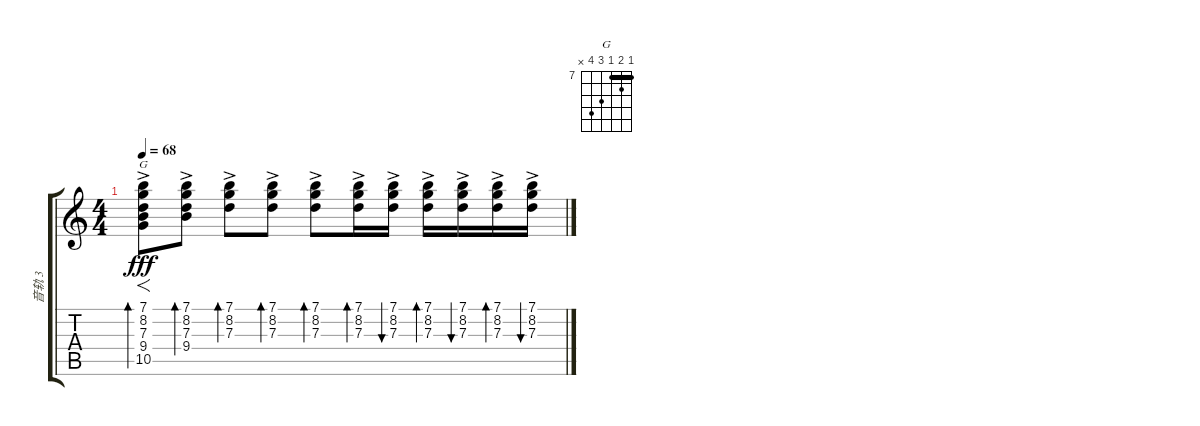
\track ("音轨 3" "音轨 3") {instrument electricguitarjazz}
\staff {score tabs}
\tuning (E4 B3 G3 D3 A2 E2) {hide}
\chord ("G" 7 8 7 9 10 x) {firstfret 7 barre 7}
\ts (4 4)
\tempo 68
\clef g2
\ks c
(7.1{ac} 8.2{ac} 7.3{ac} 9.4{ac} 10.5{ac}).8{f bd 60 ch "G" dy fff} (7.1{ac} 8.2{ac} 7.3{ac} 9.4{ac}).8{bd 60} (7.1{ac} 8.2{ac} 7.3{ac}).8{bd 60} (7.1{ac} 8.2{ac} 7.3{ac}).8{bd 60} (7.1{ac} 8.2{ac} 7.3{ac}).8{bd 60} (7.1{ac} 8.2{ac} 7.3{ac}).16{bd 60} (7.1{ac} 8.2{ac} 7.3{ac}).16{bu 60} (7.1{ac} 8.2{ac} 7.3{ac}).16{bd 60} (7.1{ac} 8.2{ac} 7.3{ac}).16{bu 60} (7.1{ac} 8.2{ac} 7.3{ac}).16{bd 60} (7.1{ac} 8.2{ac} 7.3{ac}).16{bu 60}
